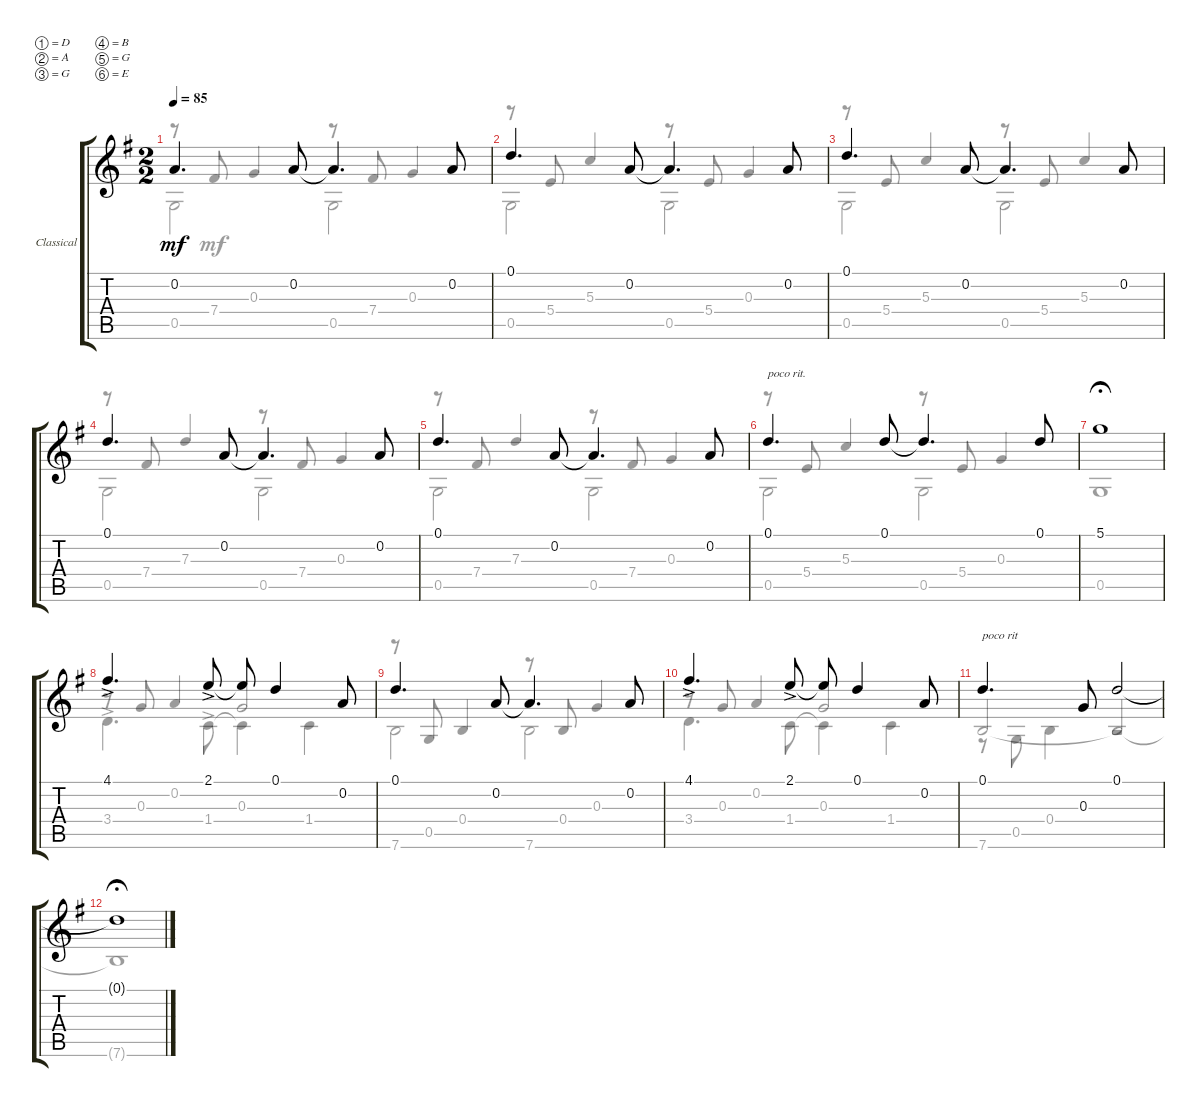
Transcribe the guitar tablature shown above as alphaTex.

\defaultSystemsLayout 4
\bracketExtendMode groupsimilarinstruments
\firstSystemTrackNameOrientation horizontal
\otherSystemsTrackNameOrientation horizontal
\track ("Classical Guitar" "Classical ") {instrument acousticguitarsteel}
\staff {score tabs}
\tuning (D4 A3 G3 B2 G2 E2)
\voice
\ts (2 2)
\tempo 85
\clef g2
\ks g
0.2{t}.4{d dy mf} 0.2.8 0.2{t}.4{d} 0.2.8 |
0.1.4{d} 0.2.8 0.2{t}.4{d} 0.2.8 |
0.1.4{d} 0.2.8 0.2{t}.4{d} 0.2.8 |
0.1.4{d} 0.2.8 0.2{t}.4{d} 0.2.8 |
0.1.4{d} 0.2.8 0.2{t}.4{d} 0.2.8 |
0.1.4{d txt "poco rit."} 0.1.8 0.1{t}.4{d} 0.1.8 |
5.1.1{fermata (medium 1)} |
4.1{ac}.4{d} 2.1{ac}.8 2.1{t}.8 0.1.4 0.2.8 |
0.1.4{d} 0.2.8 0.2{t}.4{d} 0.2.8 |
4.1{ac}.4{d} 2.1{ac}.8 2.1{t}.8 0.1.4 0.2.8 |
0.1.4{d txt "poco rit"} 0.3.8 0.1.2 |
0.1{t}.1{fermata (medium 1)}
\voice
\clef g2
\ottava regular
\simile none
\ks g
r.8{dy mf beam invert} 7.4.8{beam invert} 0.3.4{beam invert} r.8{beam invert} 7.4.8{beam invert} 0.3.4{beam invert} |
r.8{beam invert} 5.4.8{beam invert} 5.3.4{beam invert} r.8{beam invert} 5.4.8{beam invert} 0.3.4{beam invert} |
r.8{beam invert} 5.4.8{beam invert} 5.3.4{beam invert} r.8{beam invert} 5.4.8{beam invert} 5.3.4{beam invert} |
r.8{beam invert} 7.4.8{beam invert} 7.3.4{beam invert} r.8{beam invert} 7.4.8{beam invert} 0.3.4{beam invert} |
r.8{beam invert} 7.4.8{beam invert} 7.3.4{beam invert} r.8{beam invert} 7.4.8{beam invert} 0.3.4{beam invert} |
r.8{beam invert} 5.4.8{beam invert} 5.3.4{beam invert} r.8{beam invert} 5.4.8{beam invert} 0.3.4{beam invert} |
0.5.1{fermata (medium 1) beam invert} |
r.8{beam invert} 0.3.8{beam invert} 0.2.4{beam invert} 0.3.2{beam invert} |
r.8{beam invert} 0.5.8{beam invert} 0.4.4{beam invert} r.8{beam invert} 0.4.8{beam invert} 0.3.4{beam invert} |
r.8{beam invert} 0.3.8{beam invert} 0.2.4{beam invert} 0.3.2{beam invert} |
7.6.2{beam invert} 7.6{t}.2{beam invert} |
7.6{t}.1{fermata (medium 1) beam invert}
\voice
\clef g2
\ottava regular
\simile none
\ks g
0.5.2{dy mf} 0.5.2 |
0.5.2 0.5.2 |
0.5.2 0.5.2 |
0.5.2 0.5.2 |
0.5.2 0.5.2 |
0.5.2 0.5.2 |
|
3.4{ac}.4{d} 1.4{ac}.8 1.4{t}.4 1.4.4 |
7.6.2 7.6.2 |
3.4.4{d} 1.4.8 1.4{t}.4 1.4.4 |
r.8 0.5.8 0.4.4 r.2 |
